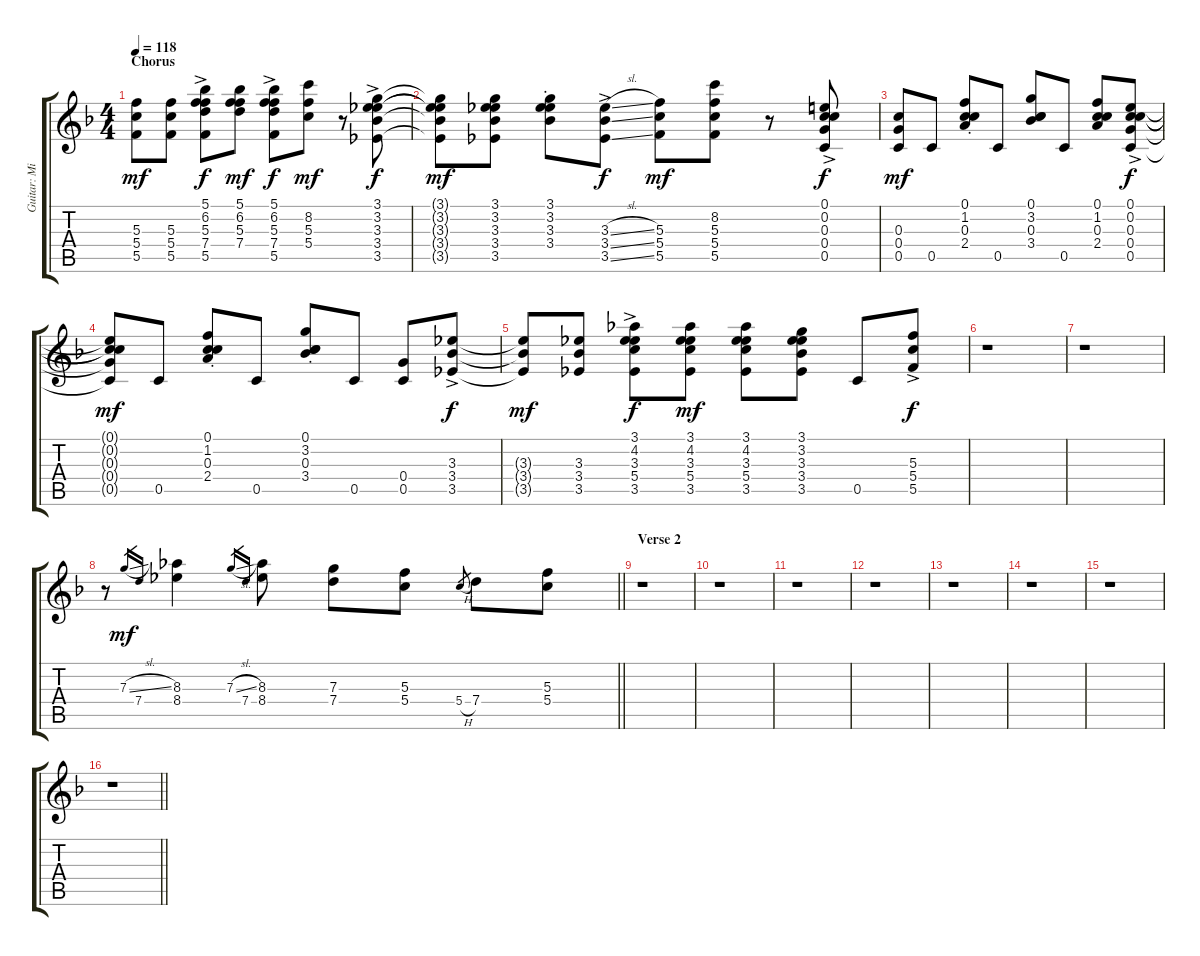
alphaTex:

\track ("Guitar: Mick Ralphs[Rhythm]" "Guitar: Mi") {instrument distortionguitar}
\staff {score tabs}
\tuning (C4 E4 C4 G3 C3 C2) {hide}
\ts (4 4)
\section ("" "Chorus")
\tempo 118
\clef g2
\ks f
(5.3 5.4 5.5).8{dy mf} (5.3 5.4 5.5).8 (5.1{ac} 6.2{ac} 5.3{ac} 7.4{ac} 5.5{ac}).8{dy f} (5.1 6.2 5.3 7.4).8{dy mf} (5.1{ac} 6.2{ac} 5.3{ac} 7.4{ac} 5.5{ac}).8{dy f} (8.2 5.3 5.4).8{dy mf} r.8 (3.1{ac} 3.2{ac} 3.3{ac} 3.4{ac} 3.5{ac}).8{dy f} |
(3.1{t} 3.2{t} 3.3{t} 3.4{t} 3.5{t}).8{dy mf} (3.1 3.2 3.3 3.4 3.5).8 (3.1{st} 3.2{st} 3.3{st} 3.4{st}).8 (3.3{sl ac} 3.4{ss ac} 3.5{ss ac}).8{dy f} (5.3 5.4 5.5).8{dy mf} (8.2 5.3 5.4 5.5).8 r.8 (0.1{ac} 0.2{ac} 0.3{ac} 0.4{ac} 0.5{ac}).8{dy f} |
(0.3 0.4 0.5).8{dy mf} 0.5.8 (0.1{st} 1.2{st} 0.3{st} 2.4{st}).8 0.5.8 (0.1 3.2 0.3 3.4).8 0.5.8 (0.1 1.2 0.3 2.4).8 (0.1{ac} 0.2{ac} 0.3{ac} 0.4{ac} 0.5{ac}).8{dy f} |
(0.1{t} 0.2{t} 0.3{t} 0.4{t} 0.5{t}).8{dy mf} 0.5.8 (0.1{st} 1.2{st} 0.3{st} 2.4{st}).8 0.5.8 (0.1{st} 3.2{st} 0.3{st} 3.4{st}).8 0.5.8 (0.4 0.5).8 (3.3{ac} 3.4{ac} 3.5{ac}).8{dy f} |
(3.3{t} 3.4{t} 3.5{t}).8{dy mf} (3.3 3.4 3.5).8 (3.1{ac} 4.2{ac} 3.3{ac} 5.4{ac} 3.5{ac}).8{dy f} (3.1 4.2 3.3 5.4 3.5).8{dy mf} (3.1 4.2 3.3 5.4 3.5).8 (3.1 3.2 3.3 3.4 3.5).8 0.5.8 (5.3{ac} 5.4{ac} 5.5{ac}).8{dy f} |
r.1 |
r.1 |
\barLineRight lightlight
r.8 7.3{sl}.16{gr dy mf} 7.4.16{gr} (8.3 8.4).4 7.3{sl}.16{gr} 7.4.16{gr} (8.3 8.4).8 (7.3 7.4).8 (5.3 5.4).8 5.4{h}.8{gr} 7.4.8 (5.3 5.4).8 |
\section ("" "Verse 2")
r.1 |
r.1 |
r.1 |
r.1 |
r.1 |
r.1 |
r.1 |
\barLineRight lightlight
r.1
